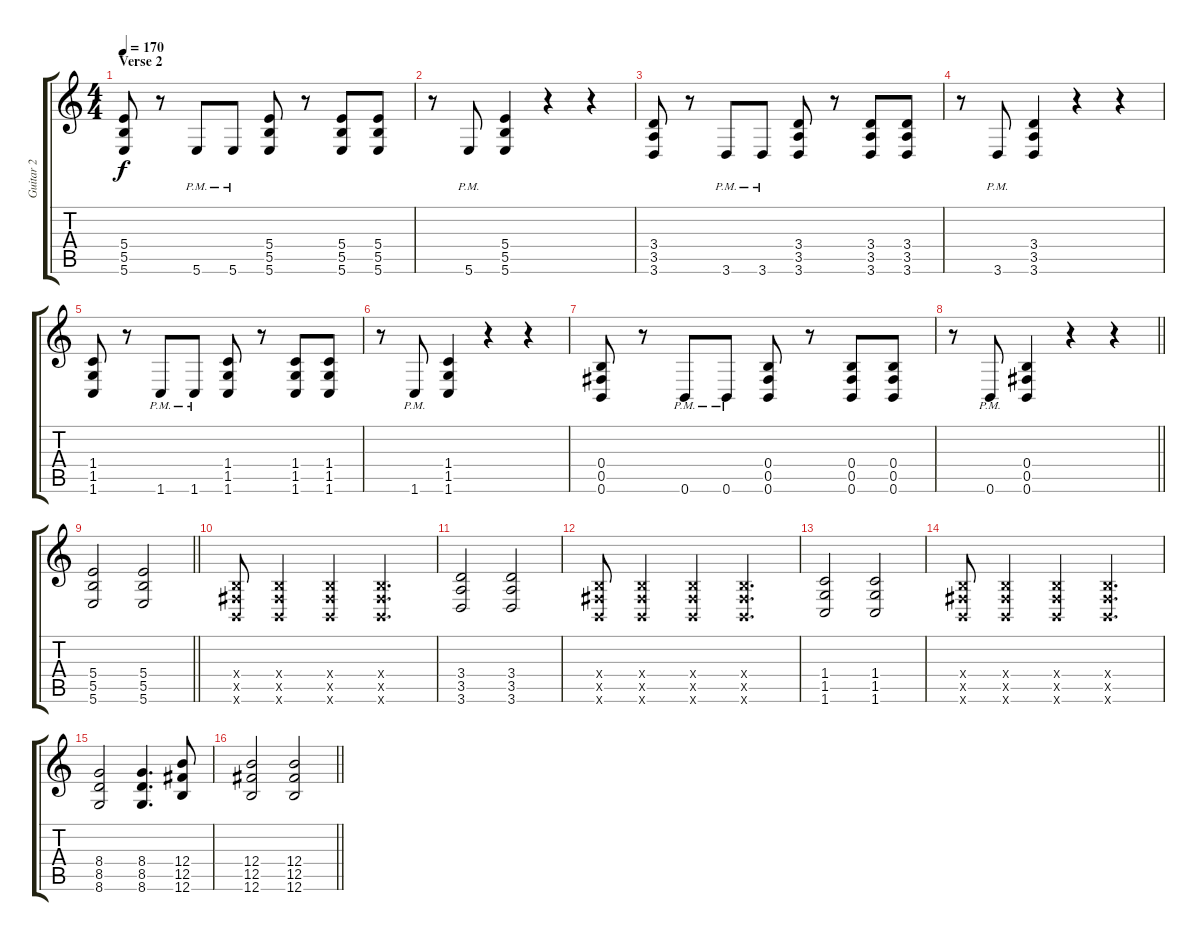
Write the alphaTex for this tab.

\track ("Guitar 2" "Guitar 2") {instrument distortionguitar}
\staff {score tabs}
\tuning (Db4 Ab3 E3 B2 Gb2 B1) {hide}
\ts (4 4)
\section ("" "Verse 2")
\tempo 170
\clef g2
\ks c
(5.4 5.5 5.6).8{dy f} r.8 5.6{pm}.8 5.6{pm}.8 (5.4 5.5 5.6).8 r.8 (5.4 5.5 5.6).8 (5.4 5.5 5.6).8 |
r.8 5.6{pm}.8 (5.4 5.5 5.6).4 r.4 r.4 |
(3.4 3.5 3.6).8 r.8 3.6{pm}.8 3.6{pm}.8 (3.4 3.5 3.6).8 r.8 (3.4 3.5 3.6).8 (3.4 3.5 3.6).8 |
r.8 3.6{pm}.8 (3.4 3.5 3.6).4 r.4 r.4 |
(1.4 1.5 1.6).8 r.8 1.6{pm}.8 1.6{pm}.8 (1.4 1.5 1.6).8 r.8 (1.4 1.5 1.6).8 (1.4 1.5 1.6).8 |
r.8 1.6{pm}.8 (1.4 1.5 1.6).4 r.4 r.4 |
(0.4 0.5 0.6).8 r.8 0.6{pm}.8 0.6{pm}.8 (0.4 0.5 0.6).8 r.8 (0.4 0.5 0.6).8 (0.4 0.5 0.6).8 |
\barLineRight lightlight
r.8 0.6{pm}.8 (0.4 0.5 0.6).4 r.4 r.4 |
\barLineRight lightlight
(5.4 5.5 5.6).2 (5.4 5.5 5.6).2 |
(0.4{x} 0.5{x} 0.6{x}).8 (0.4{x} 0.5{x} 0.6{x}).4 (0.4{x} 0.5{x} 0.6{x}).4 (0.4{x} 0.5{x} 0.6{x}).4{d} |
(3.4 3.5 3.6).2 (3.4 3.5 3.6).2 |
(0.4{x} 0.5{x} 0.6{x}).8 (0.4{x} 0.5{x} 0.6{x}).4 (0.4{x} 0.5{x} 0.6{x}).4 (0.4{x} 0.5{x} 0.6{x}).4{d} |
(1.4 1.5 1.6).2 (1.4 1.5 1.6).2 |
(0.4{x} 0.5{x} 0.6{x}).8 (0.4{x} 0.5{x} 0.6{x}).4 (0.4{x} 0.5{x} 0.6{x}).4 (0.4{x} 0.5{x} 0.6{x}).4{d} |
(8.4 8.5 8.6).2 (8.4 8.5 8.6).4{d} (12.4 12.5 12.6).8 |
\barLineRight lightlight
(12.4 12.5 12.6).2 (12.4 12.5 12.6).2
